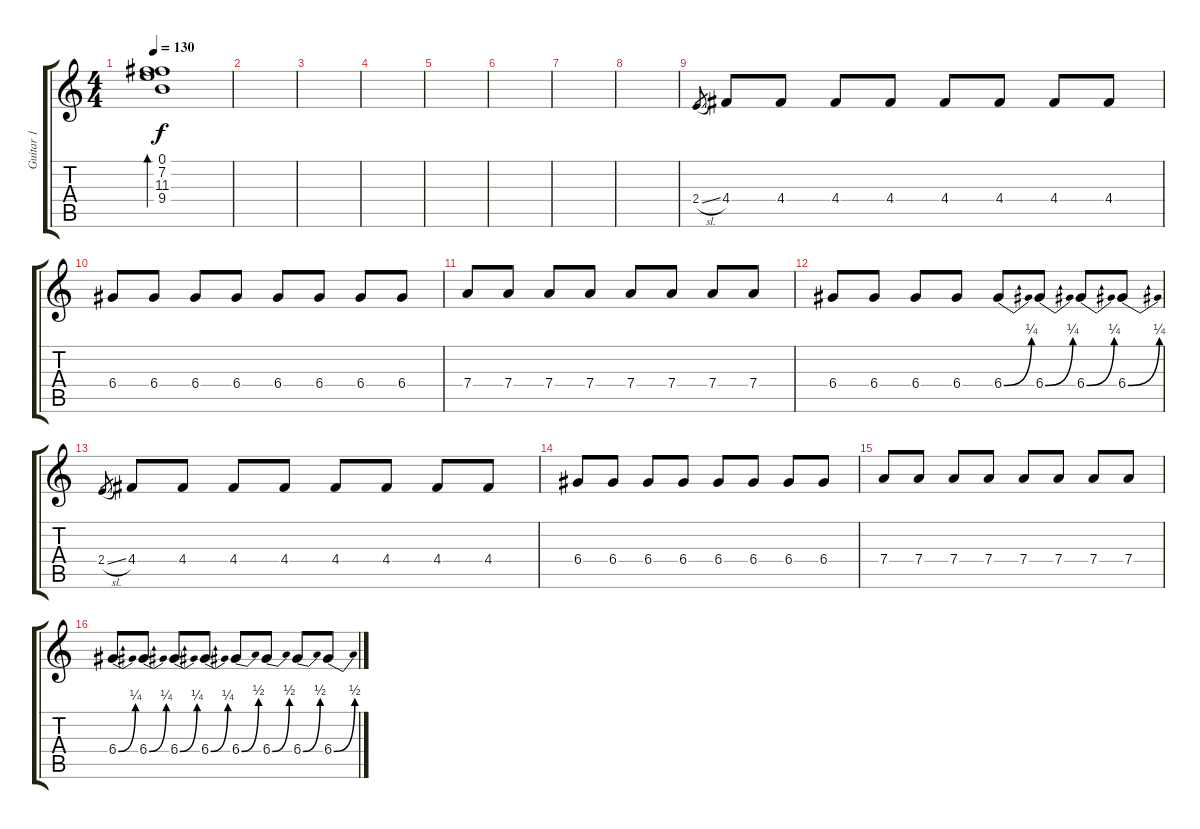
\track ("Guitar 1" "Guitar 1") {instrument electricguitarclean}
\staff {score tabs}
\tuning (E4 B3 G3 D3 A2 D2) {hide}
\ts (4 4)
\tempo 130
\clef g2
\ks c
(0.1 7.2 11.3 9.4).1{bd 120 dy f} |
|
|
|
|
|
|
|
2.4{sl}.8{gr} 4.4.8 4.4.8 4.4.8 4.4.8 4.4.8 4.4.8 4.4.8 4.4.8 |
6.4.8 6.4.8 6.4.8 6.4.8 6.4.8 6.4.8 6.4.8 6.4.8 |
7.4.8 7.4.8 7.4.8 7.4.8 7.4.8 7.4.8 7.4.8 7.4.8 |
6.4.8 6.4.8 6.4.8 6.4.8 6.4{be (bend 0 0 60 1)}.8 6.4{be (bend 0 0 60 1)}.8 6.4{be (bend 0 0 60 1)}.8 6.4{be (bend 0 0 60 1)}.8 |
2.4{sl}.8{gr} 4.4.8 4.4.8 4.4.8 4.4.8 4.4.8 4.4.8 4.4.8 4.4.8 |
6.4.8 6.4.8 6.4.8 6.4.8 6.4.8 6.4.8 6.4.8 6.4.8 |
7.4.8 7.4.8 7.4.8 7.4.8 7.4.8 7.4.8 7.4.8 7.4.8 |
6.4{be (bend 0 0 60 1)}.8 6.4{be (bend 0 0 60 1)}.8 6.4{be (bend 0 0 60 1)}.8 6.4{be (bend 0 0 60 1)}.8 6.4{be (bend 0 0 60 2)}.8 6.4{be (bend 0 0 60 2)}.8 6.4{be (bend 0 0 60 2)}.8 6.4{be (bend 0 0 60 2)}.8
